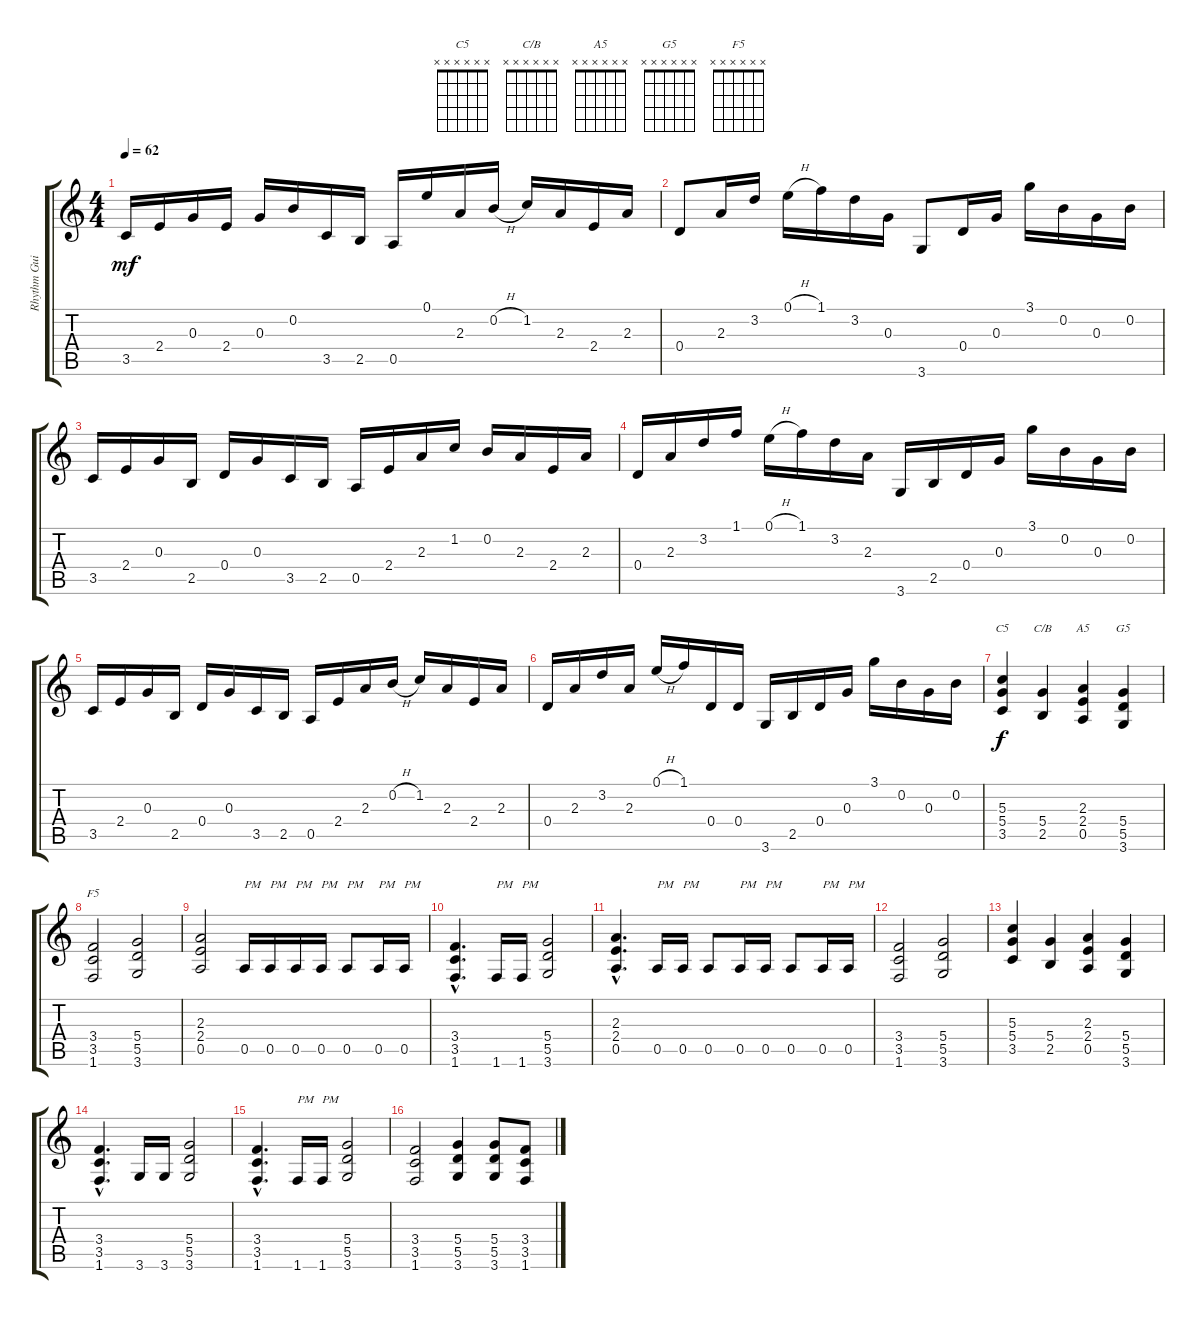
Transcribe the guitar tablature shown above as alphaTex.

\track ("Rhythm Guitar: Izzy Stradlin" "Rhythm Gui") {instrument electricguitarjazz}
\staff {score tabs}
\tuning (E4 B3 G3 D3 A2 E2) {hide}
\chord ("C5" x x x x x x)
\chord ("C/B" x x x x x x)
\chord ("A5" x x x x x x)
\chord ("G5" x x x x x x)
\chord ("F5" x x x x x x)
\ts (4 4)
\tempo 62
\clef g2
\ks c
3.5.16{dy mf} 2.4.16 0.3.16 2.4.16 0.3.16 0.2.16 3.5.16 2.5.16 0.5.16 0.1.16 2.3.16 0.2{h}.16 1.2.16 2.3.16 2.4.16 2.3.16 |
0.4.8 2.3.16 3.2.16 0.1{h}.16 1.1.16 3.2.16 0.3.16 3.6.8 0.4.16 0.3.16 3.1.16 0.2.16 0.3.16 0.2.16 |
3.5.16 2.4.16 0.3.16 2.5.16 0.4.16 0.3.16 3.5.16 2.5.16 0.5.16 2.4.16 2.3.16 1.2.16 0.2.16 2.3.16 2.4.16 2.3.16 |
0.4.16 2.3.16 3.2.16 1.1.16 0.1{h}.16 1.1.16 3.2.16 2.3.16 3.6.16 2.5.16 0.4.16 0.3.16 3.1.16 0.2.16 0.3.16 0.2.16 |
3.5.16 2.4.16 0.3.16 2.5.16 0.4.16 0.3.16 3.5.16 2.5.16 0.5.16 2.4.16 2.3.16 0.2{h}.16 1.2.16 2.3.16 2.4.16 2.3.16 |
0.4.16 2.3.16 3.2.16 2.3.16 0.1{h}.16 1.1.16 0.4.16 0.4.16 3.6.16 2.5.16 0.4.16 0.3.16 3.1.16 0.2.16 0.3.16 0.2.16 |
(5.3 5.4 3.5).4{ch "C5" dy f instrument overdrivenguitar} (5.4 2.5).4{ch "C/B" instrument overdrivenguitar} (2.3 2.4 0.5).4{ch "A5" instrument overdrivenguitar} (5.4 5.5 3.6).4{ch "G5" instrument overdrivenguitar} |
(3.4 3.5 1.6).2{ch "F5" instrument overdrivenguitar} (5.4 5.5 3.6).2{instrument overdrivenguitar} |
(2.3 2.4 0.5).2{instrument overdrivenguitar} 0.5.16{txt "PM" instrument overdrivenguitar} 0.5.16{txt "PM" instrument overdrivenguitar} 0.5.16{txt "PM" instrument overdrivenguitar} 0.5.16{txt "PM" instrument overdrivenguitar} 0.5.8{txt "PM" instrument overdrivenguitar} 0.5.16{txt "PM" instrument overdrivenguitar} 0.5.16{txt "PM" instrument overdrivenguitar} |
(3.4{hac} 3.5{hac} 1.6{hac}).4{d instrument overdrivenguitar} 1.6.16{txt "PM" instrument overdrivenguitar} 1.6.16{txt "PM" instrument overdrivenguitar} (5.4 5.5 3.6).2{instrument overdrivenguitar} |
(2.3{hac} 2.4{hac} 0.5{hac}).4{d instrument overdrivenguitar} 0.5.16{txt "PM" instrument overdrivenguitar} 0.5.16{txt "PM" instrument overdrivenguitar} 0.5.8{instrument overdrivenguitar} 0.5.16{txt "PM" instrument overdrivenguitar} 0.5.16{txt "PM" instrument overdrivenguitar} 0.5.8{instrument overdrivenguitar} 0.5.16{txt "PM" instrument overdrivenguitar} 0.5.16{txt "PM" instrument overdrivenguitar} |
(3.4 3.5 1.6).2{instrument overdrivenguitar} (5.4 5.5 3.6).2{instrument overdrivenguitar} |
(5.3 5.4 3.5).4{instrument overdrivenguitar} (5.4 2.5).4{instrument overdrivenguitar} (2.3 2.4 0.5).4{instrument overdrivenguitar} (5.4 5.5 3.6).4{instrument overdrivenguitar} |
(3.4{hac} 3.5{hac} 1.6{hac}).4{d instrument overdrivenguitar} 3.6.16{instrument overdrivenguitar} 3.6.16{instrument overdrivenguitar} (5.4 5.5 3.6).2{instrument overdrivenguitar} |
(3.4{hac} 3.5{hac} 1.6{hac}).4{d instrument overdrivenguitar} 1.6.16{txt "PM" instrument overdrivenguitar} 1.6.16{txt "PM" instrument overdrivenguitar} (5.4 5.5 3.6).2{instrument overdrivenguitar} |
(3.4 3.5 1.6).2{instrument overdrivenguitar} (5.4 5.5 3.6).4{instrument overdrivenguitar} (5.4 5.5 3.6).8{instrument overdrivenguitar} (3.4 3.5 1.6).8{instrument overdrivenguitar}
